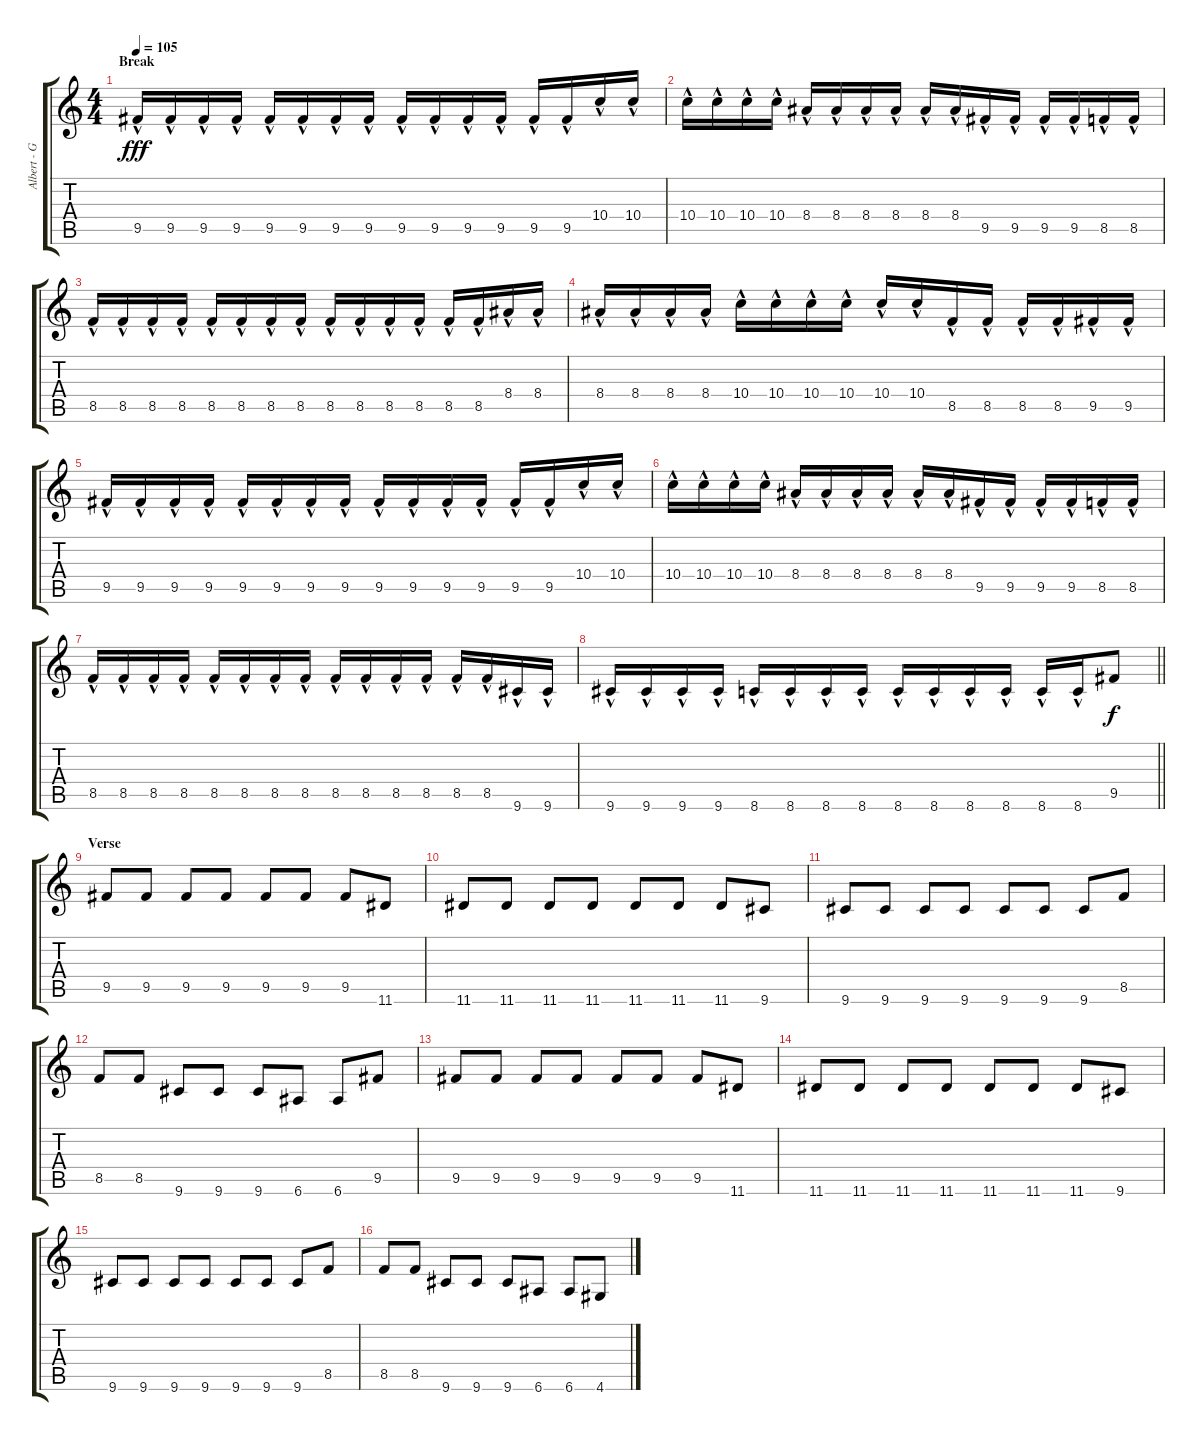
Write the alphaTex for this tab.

\track ("Albert - Guitar RSE" "Albert - G") {instrument electricguitarjazz}
\staff {score tabs}
\tuning (E4 B3 G3 D3 A2 E2) {hide}
\ts (4 4)
\section ("" "Break")
\tempo 105
\clef g2
\ks c
9.5{hac}.16{dy fff} 9.5{hac}.16 9.5{hac}.16 9.5{hac}.16 9.5{hac}.16 9.5{hac}.16 9.5{hac}.16 9.5{hac}.16 9.5{hac}.16 9.5{hac}.16 9.5{hac}.16 9.5{hac}.16 9.5{hac}.16 9.5{hac}.16 10.4{hac}.16 10.4{hac}.16 |
10.4{hac}.16 10.4{hac}.16 10.4{hac}.16 10.4{hac}.16 8.4{hac}.16 8.4{hac}.16 8.4{hac}.16 8.4{hac}.16 8.4{hac}.16 8.4{hac}.16 9.5{hac}.16 9.5{hac}.16 9.5{hac}.16 9.5{hac}.16 8.5{hac}.16 8.5{hac}.16 |
8.5{hac}.16 8.5{hac}.16 8.5{hac}.16 8.5{hac}.16 8.5{hac}.16 8.5{hac}.16 8.5{hac}.16 8.5{hac}.16 8.5{hac}.16 8.5{hac}.16 8.5{hac}.16 8.5{hac}.16 8.5{hac}.16 8.5{hac}.16 8.4{hac}.16 8.4{hac}.16 |
8.4{hac}.16 8.4{hac}.16 8.4{hac}.16 8.4{hac}.16 10.4{hac}.16 10.4{hac}.16 10.4{hac}.16 10.4{hac}.16 10.4{hac}.16 10.4{hac}.16 8.5{hac}.16 8.5{hac}.16 8.5{hac}.16 8.5{hac}.16 9.5{hac}.16 9.5{hac}.16 |
9.5{hac}.16 9.5{hac}.16 9.5{hac}.16 9.5{hac}.16 9.5{hac}.16 9.5{hac}.16 9.5{hac}.16 9.5{hac}.16 9.5{hac}.16 9.5{hac}.16 9.5{hac}.16 9.5{hac}.16 9.5{hac}.16 9.5{hac}.16 10.4{hac}.16 10.4{hac}.16 |
10.4{hac}.16 10.4{hac}.16 10.4{hac}.16 10.4{hac}.16 8.4{hac}.16 8.4{hac}.16 8.4{hac}.16 8.4{hac}.16 8.4{hac}.16 8.4{hac}.16 9.5{hac}.16 9.5{hac}.16 9.5{hac}.16 9.5{hac}.16 8.5{hac}.16 8.5{hac}.16 |
8.5{hac}.16 8.5{hac}.16 8.5{hac}.16 8.5{hac}.16 8.5{hac}.16 8.5{hac}.16 8.5{hac}.16 8.5{hac}.16 8.5{hac}.16 8.5{hac}.16 8.5{hac}.16 8.5{hac}.16 8.5{hac}.16 8.5{hac}.16 9.6{hac}.16 9.6{hac}.16 |
\barLineRight lightlight
9.6{hac}.16 9.6{hac}.16 9.6{hac}.16 9.6{hac}.16 8.6{hac}.16 8.6{hac}.16 8.6{hac}.16 8.6{hac}.16 8.6{hac}.16 8.6{hac}.16 8.6{hac}.16 8.6{hac}.16 8.6{hac}.16 8.6{hac}.16 9.5.8{dy f instrument electricguitarjazz} |
\section ("" "Verse")
9.5.8 9.5.8 9.5.8 9.5.8 9.5.8 9.5.8 9.5.8 11.6.8 |
11.6.8 11.6.8 11.6.8 11.6.8 11.6.8 11.6.8 11.6.8 9.6.8 |
9.6.8 9.6.8 9.6.8 9.6.8 9.6.8 9.6.8 9.6.8 8.5.8 |
8.5.8 8.5.8 9.6.8 9.6.8 9.6.8 6.6.8 6.6.8 9.5.8 |
9.5.8 9.5.8 9.5.8 9.5.8 9.5.8 9.5.8 9.5.8 11.6.8 |
11.6.8 11.6.8 11.6.8 11.6.8 11.6.8 11.6.8 11.6.8 9.6.8 |
9.6.8 9.6.8 9.6.8 9.6.8 9.6.8 9.6.8 9.6.8 8.5.8 |
8.5.8 8.5.8 9.6.8 9.6.8 9.6.8 6.6.8 6.6.8 4.6.8
